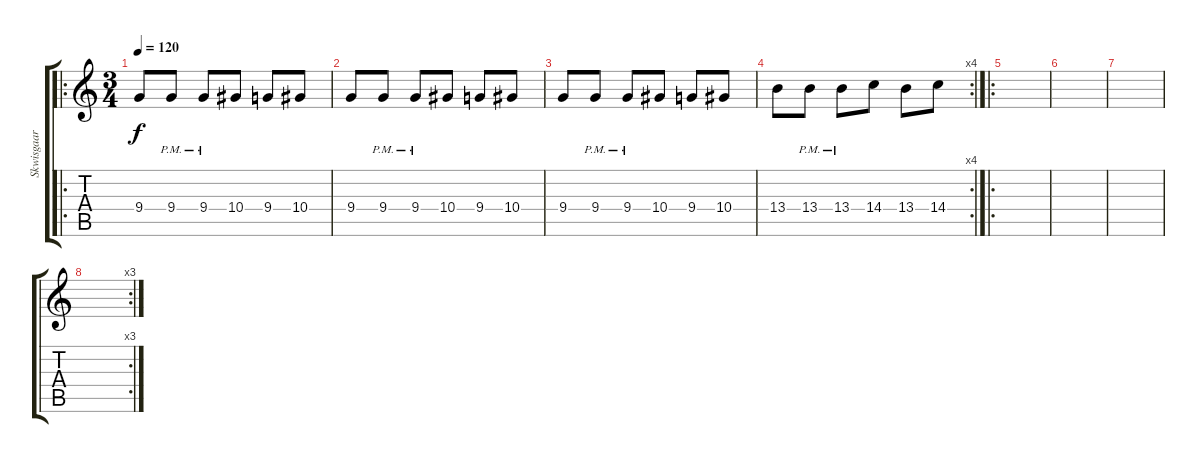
\track ("Skwisgaar" "Skwisgaar") {instrument distortionguitar}
\staff {score tabs}
\tuning (C4 G3 Eb3 Bb2 F2 C2) {hide}
\ro
\ts (3 4)
\tempo 120
\clef g2
\ks c
9.4.8{dy f} 9.4{pm}.8 9.4{pm}.8 10.4.8 9.4.8 10.4.8 |
9.4.8 9.4{pm}.8 9.4{pm}.8 10.4.8 9.4.8 10.4.8 |
9.4.8 9.4{pm}.8 9.4{pm}.8 10.4.8 9.4.8 10.4.8 |
\rc 4
13.4.8 13.4{pm}.8 13.4{pm}.8 14.4.8 13.4.8 14.4.8 |
\ro
|
|
|
\rc 3
